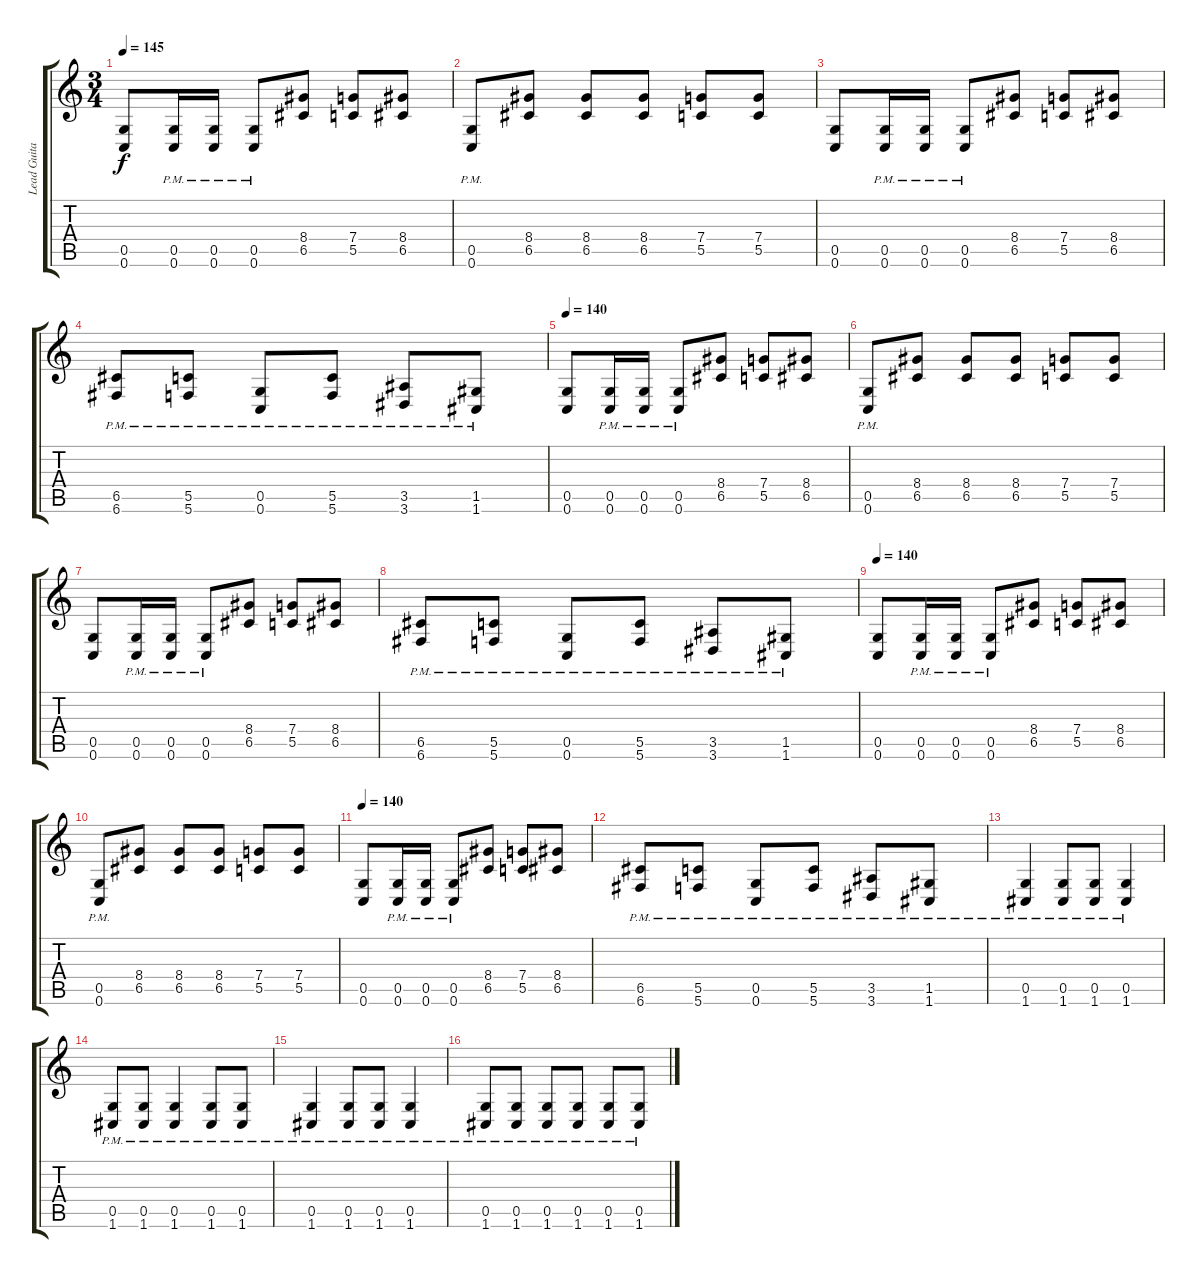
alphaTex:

\track ("Lead Guitar" "Lead Guita") {instrument distortionguitar}
\staff {score tabs}
\tuning (D4 A3 F3 C3 G2 C2) {hide}
\ts (3 4)
\tempo 145
\clef g2
\ks c
(0.5 0.6).8{dy f} (0.5{pm} 0.6{pm}).16 (0.5{pm} 0.6{pm}).16 (0.5{pm} 0.6{pm}).8 (8.4 6.5).8 (7.4 5.5).8 (8.4 6.5).8 |
(0.5{pm} 0.6{pm}).8 (8.4 6.5).8 (8.4 6.5).8 (8.4 6.5).8 (7.4 5.5).8 (7.4 5.5).8 |
(0.5 0.6).8 (0.5{pm} 0.6{pm}).16 (0.5{pm} 0.6{pm}).16 (0.5{pm} 0.6{pm}).8 (8.4 6.5).8 (7.4 5.5).8 (8.4 6.5).8 |
(6.5{pm} 6.6{pm}).8 (5.5{pm} 5.6{pm}).8 (0.5{pm} 0.6{pm}).8 (5.5{pm} 5.6{pm}).8 (3.5{pm} 3.6{pm}).8 (1.5{pm} 1.6{pm}).8 |
\tempo 140
(0.5 0.6).8 (0.5{pm} 0.6{pm}).16 (0.5{pm} 0.6{pm}).16 (0.5{pm} 0.6{pm}).8 (8.4 6.5).8 (7.4 5.5).8 (8.4 6.5).8 |
(0.5{pm} 0.6{pm}).8 (8.4 6.5).8 (8.4 6.5).8 (8.4 6.5).8 (7.4 5.5).8 (7.4 5.5).8 |
(0.5 0.6).8 (0.5{pm} 0.6{pm}).16 (0.5{pm} 0.6{pm}).16 (0.5{pm} 0.6{pm}).8 (8.4 6.5).8 (7.4 5.5).8 (8.4 6.5).8 |
(6.5{pm} 6.6{pm}).8 (5.5{pm} 5.6{pm}).8 (0.5{pm} 0.6{pm}).8 (5.5{pm} 5.6{pm}).8 (3.5{pm} 3.6{pm}).8 (1.5{pm} 1.6{pm}).8 |
\tempo 140
(0.5 0.6).8 (0.5{pm} 0.6{pm}).16 (0.5{pm} 0.6{pm}).16 (0.5{pm} 0.6{pm}).8 (8.4 6.5).8 (7.4 5.5).8 (8.4 6.5).8 |
(0.5{pm} 0.6{pm}).8 (8.4 6.5).8 (8.4 6.5).8 (8.4 6.5).8 (7.4 5.5).8 (7.4 5.5).8 |
\tempo 140
(0.5 0.6).8 (0.5{pm} 0.6{pm}).16 (0.5{pm} 0.6{pm}).16 (0.5{pm} 0.6{pm}).8 (8.4 6.5).8 (7.4 5.5).8 (8.4 6.5).8 |
(6.5{pm} 6.6{pm}).8 (5.5{pm} 5.6{pm}).8 (0.5{pm} 0.6{pm}).8 (5.5{pm} 5.6{pm}).8 (3.5{pm} 3.6{pm}).8 (1.5{pm} 1.6{pm}).8 |
(0.5{pm} 1.6{pm}).4 (0.5{pm} 1.6{pm}).8 (0.5{pm} 1.6{pm}).8 (0.5{pm} 1.6{pm}).4 |
(0.5{pm} 1.6{pm}).8 (0.5{pm} 1.6{pm}).8 (0.5{pm} 1.6{pm}).4 (0.5{pm} 1.6{pm}).8 (0.5{pm} 1.6{pm}).8 |
(0.5{pm} 1.6{pm}).4 (0.5{pm} 1.6{pm}).8 (0.5{pm} 1.6{pm}).8 (0.5{pm} 1.6{pm}).4 |
(0.5{pm} 1.6{pm}).8 (0.5{pm} 1.6{pm}).8 (0.5{pm} 1.6{pm}).8 (0.5{pm} 1.6{pm}).8 (0.5{pm} 1.6{pm}).8 (0.5{pm} 1.6{pm}).8
